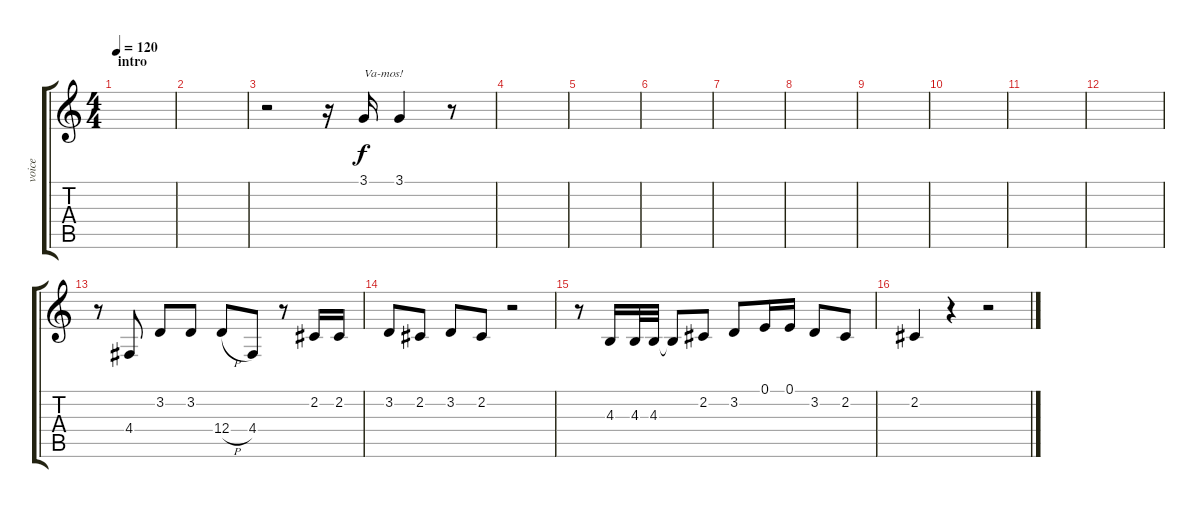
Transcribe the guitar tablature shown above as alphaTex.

\track ("voice" "voice") {instrument harmonica}
\staff {score tabs}
\tuning (E4 B3 G3 D3 A2 E2) {hide}
\ts (4 4)
\section ("" "intro")
\tempo 120
\clef g2
\ks c
|
|
r.2 r.16 3.1.16{txt "Va-mos!"} 3.1.4 r.8 |
|
|
|
|
|
|
|
|
|
r.8 4.4.8 3.2.8 3.2.8 12.4{h}.8 4.4.8 r.8 2.2.16 2.2.16 |
3.2.8 2.2.8 3.2.8 2.2.8 r.2 |
r.8 4.3.16 4.3.32 4.3.32 4.3{t}.8 2.2.8 3.2.8 0.1.16 0.1.16 3.2.8 2.2.8 |
2.2.4 r.4 r.2
